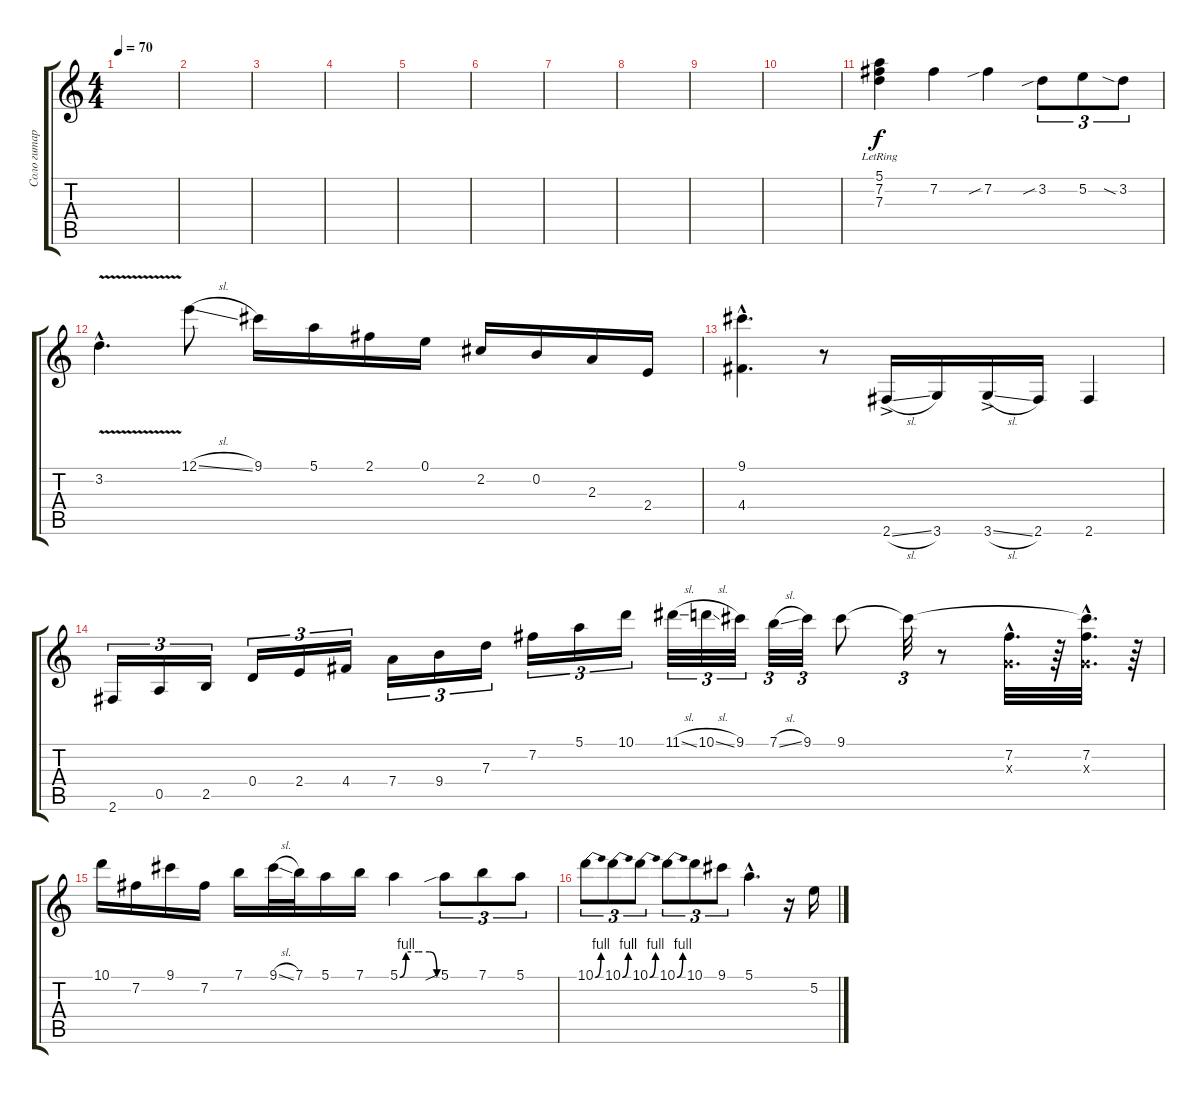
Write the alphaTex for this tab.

\track ("Соло гитара" "Соло гитар") {instrument overdrivenguitar}
\staff {score tabs}
\tuning (E4 B3 G3 D3 A2 E2) {hide}
\ts (4 4)
\tempo 70
\clef g2
\ks c
|
|
|
|
|
|
|
|
|
|
(5.1{lr} 7.2 7.3).4{dy f} 7.2.4 7.2{sib}.4 3.2{sib}.8{tu (3 2)} 5.2.8{tu (3 2)} 3.2{sia}.8{tu (3 2)} |
3.2{v hac}.4{d} 12.1{sl}.8 9.1.16 5.1.16 2.1.16 0.1.16 2.2.16 0.2.16 2.3.16 2.4.16 |
(9.1{hac} 4.4{hac}).4{d} r.8 2.6{sl ac}.16 3.6.16 3.6{sl ac}.16 2.6.16 2.6.4 |
2.6.16{tu (3 2)} 0.5.16{tu (3 2)} 2.5.16{tu (3 2)} 0.4.16{tu (3 2)} 2.4.16{tu (3 2)} 4.4.16{tu (3 2)} 7.4.16{tu (3 2)} 9.4.16{tu (3 2)} 7.3.16{tu (3 2)} 7.2.16{tu (3 2)} 5.1.16{tu (3 2)} 10.1.16{tu (3 2)} 11.1{sl}.32{tu (3 2)} 10.1{sl}.32{tu (3 2)} 9.1.32{tu (3 2)} 7.1{sl}.32{tu (3 2)} 9.1.32{tu (3 2)} 9.1.8 9.1{t}.32{tu (3 2)} r.8 (7.2{hac} 0.3{hac x}).32{d} r.64 (9.1{hac t} 7.2{hac} 0.3{hac x}).32{d} r.64 |
10.1.16 7.2.16 9.1.16 7.2.16 7.1.16 9.1{sl}.32 7.1.32 5.1.16 7.1.16 5.1{be (custom 0 0 10 4 30 4 48 4 60 0)}.4 5.1{sib}.8{tu (3 2)} 7.1.8{tu (3 2)} 5.1.8{tu (3 2)} |
10.1{be (bend 0 0 60 4)}.8{tu (3 2)} 10.1{be (bend 0 0 60 4)}.8{tu (3 2)} 10.1{be (bend 0 0 60 4)}.8{tu (3 2)} 10.1{be (bend 0 0 60 4)}.8{tu (3 2)} 10.1.8{tu (3 2)} 9.1.8{tu (3 2)} 5.1{hac}.4{d} r.16 5.2.16
